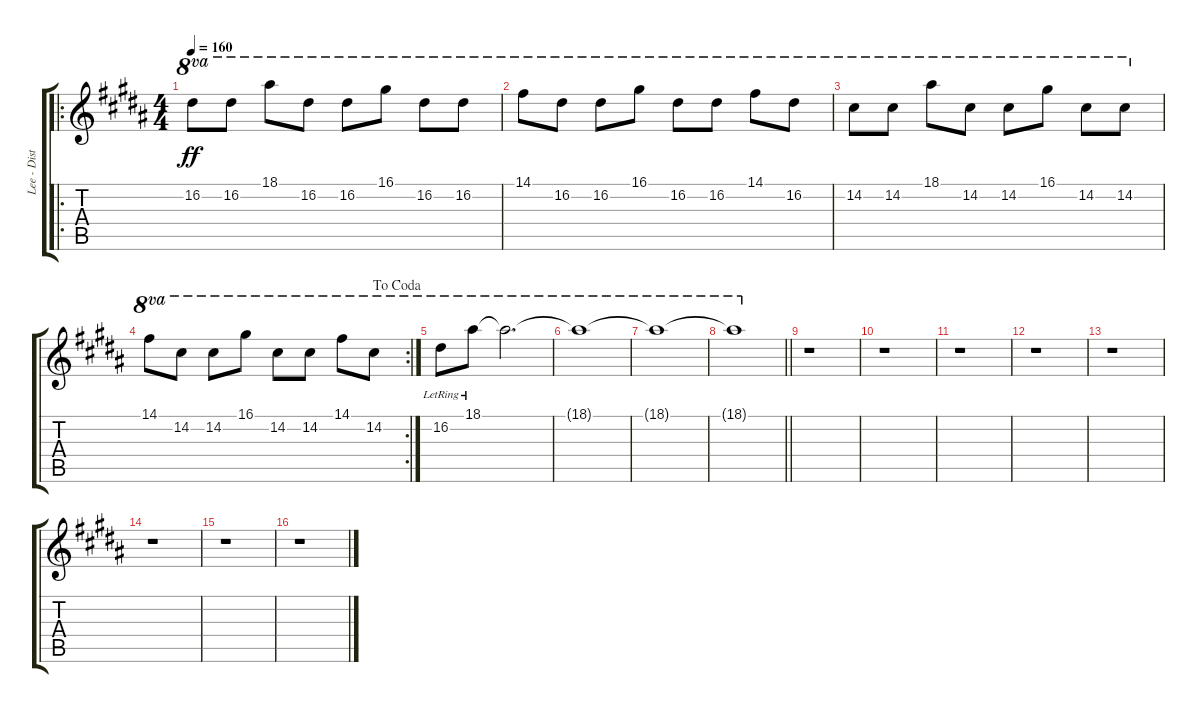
\track ("Lee - Distortion" "Lee - Dist") {instrument overdrivenguitar}
\staff {score tabs}
\tuning (E4 B3 G3 D3 A2 D2) {hide}
\ro
\ts (4 4)
\tempo 160
\clef g2
\ks b
16.2.8{ot 8va dy ff} 16.2.8{ot 8va} 18.1.8{ot 8va} 16.2.8{ot 8va} 16.2.8{ot 8va} 16.1.8{ot 8va} 16.2.8{ot 8va} 16.2.8{ot 8va} |
\ks g#minor
14.1.8{ot 8va} 16.2.8{ot 8va} 16.2.8{ot 8va} 16.1.8{ot 8va} 16.2.8{ot 8va} 16.2.8{ot 8va} 14.1.8{ot 8va} 16.2.8{ot 8va} |
14.2.8{ot 8va} 14.2.8{ot 8va} 18.1.8{ot 8va} 14.2.8{ot 8va} 14.2.8{ot 8va} 16.1.8{ot 8va} 14.2.8{ot 8va} 14.2.8{ot 8va} |
\rc 2
\jump dacoda
14.1.8{ot 8va} 14.2.8{ot 8va} 14.2.8{ot 8va} 16.1.8{ot 8va} 14.2.8{ot 8va} 14.2.8{ot 8va} 14.1.8{ot 8va} 14.2.8{ot 8va} |
\ks b
16.2{lr}.8{ot 8va} 18.1{lr}.8{ot 8va} 18.1{t}.2{d ot 8va} |
\ks g#minor
18.1{t}.1{ot 8va} |
18.1{t}.1{ot 8va} |
\barLineRight lightlight
18.1{t}.1{ot 8va} |
\ks b
r.1 |
\ks g#minor
r.1 |
r.1 |
r.1 |
\ks b
r.1 |
\ks g#minor
r.1 |
r.1 |
r.1
